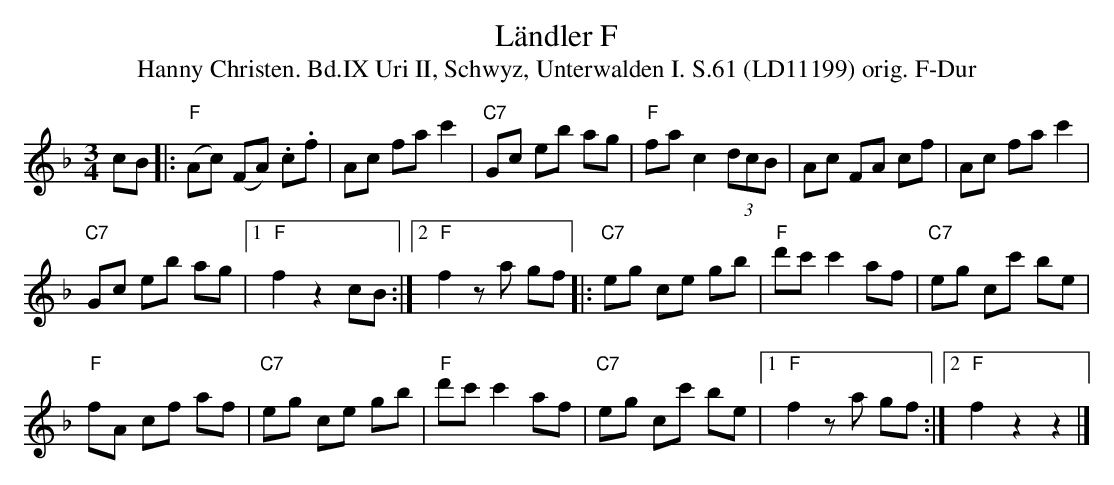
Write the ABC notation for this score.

X:1
T: Ländler F
T:Hanny Christen. Bd.IX Uri II, Schwyz, Unterwalden I. S.61 (LD11199) orig. F-Dur
M:3/4
L:1/8
K:F
cB |: ("F"Ac) (FA) .c.f | Ac fa c'2 | "C7"Gc eb ag | "F"fa c2 (3dcB | Ac FA cf | Ac fa c'2 |
"C7"Gc eb ag |1 "F"f2 z2 cB :|2 "F"f2 za gf |: "C7"eg ce gb | "F"d'c' c'2 af | "C7"eg cc' be |
"F"fA cf af | "C7"eg ce gb | "F"d'c' c'2 af | "C7"eg cc' be |1 "F"f2 za gf :|2 "F"f2z2z2 |]
